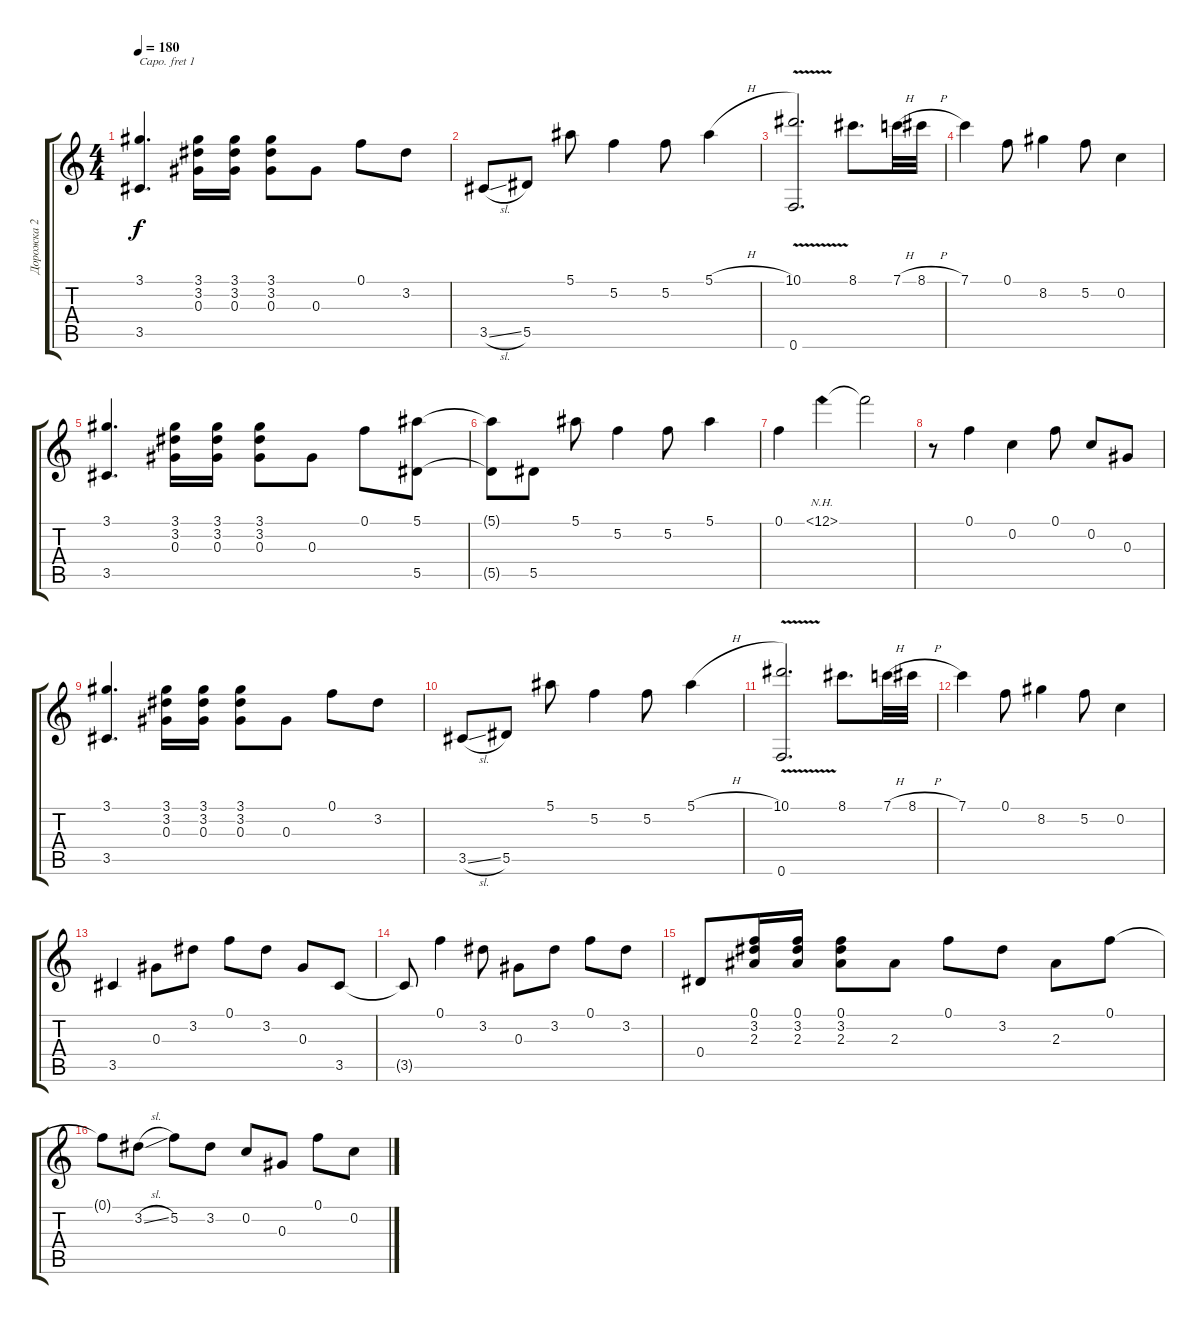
\track ("Дорожка 2" "Дорожка 2") {instrument acousticguitarsteel}
\staff {score tabs}
\capo 1
\tuning (E4 B3 G3 D3 A2 E2) {hide}
\ts (4 4)
\tempo 180
\clef g2
\ks c
(3.1 3.5).4{d dy f} (3.1 3.2 0.3).16 (3.1 3.2 0.3).16 (3.1 3.2 0.3).8 0.3.8 0.1.8 3.2.8 |
3.5{sl}.8 5.5.8 5.1.8 5.2.4 5.2.8 5.1{h}.4 |
(10.1{v} 0.6).2{d} 8.1.8{d} 7.1{h}.32 8.1{h}.32 |
7.1.4 0.1.8 8.2.4 5.2.8 0.2.4 |
(3.1 3.5).4{d} (3.1 3.2 0.3).16 (3.1 3.2 0.3).16 (3.1 3.2 0.3).8 0.3.8 0.1.8 (5.1 5.5).8 |
(5.1{t} 5.5{t}).8 5.5.8 5.1.8 5.2.4 5.2.8 5.1.4 |
0.1.4 12.1{nh}.4 12.1{t}.2 |
r.8 0.1.4 0.2.4 0.1.8 0.2.8 0.3.8 |
(3.1 3.5).4{d} (3.1 3.2 0.3).16 (3.1 3.2 0.3).16 (3.1 3.2 0.3).8 0.3.8 0.1.8 3.2.8 |
3.5{sl}.8 5.5.8 5.1.8 5.2.4 5.2.8 5.1{h}.4 |
(10.1{v} 0.6).2{d} 8.1.8{d} 7.1{h}.32 8.1{h}.32 |
7.1.4 0.1.8 8.2.4 5.2.8 0.2.4 |
3.5.4 0.3.8 3.2.8 0.1.8 3.2.8 0.3.8 3.5.8 |
3.5{t}.8 0.1.4 3.2.8 0.3.8 3.2.8 0.1.8 3.2.8 |
0.4.8 (0.1 3.2 2.3).16 (0.1 3.2 2.3).16 (0.1 3.2 2.3).8 2.3.8 0.1.8 3.2.8 2.3.8 0.1.8 |
0.1{t}.8 3.2{sl}.8 5.2.8 3.2.8 0.2.8 0.3.8 0.1.8 0.2.8
